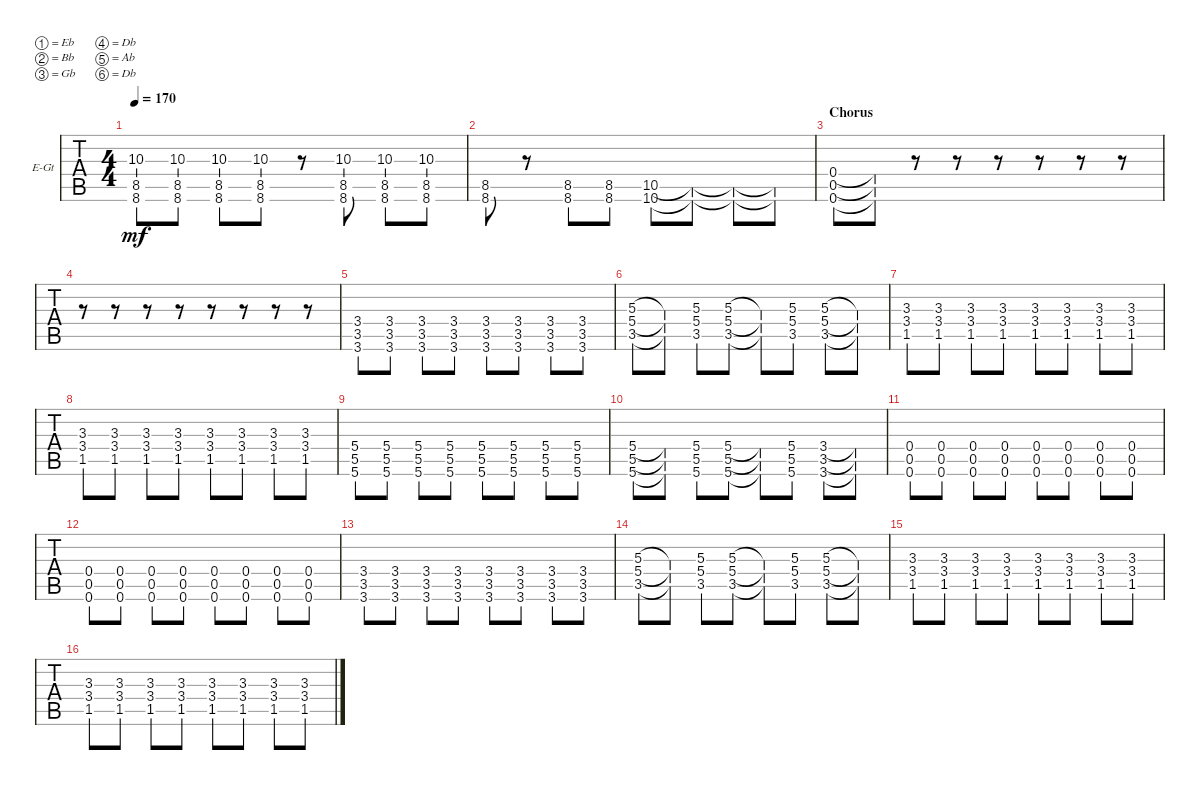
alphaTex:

\defaultSystemsLayout 4
\bracketExtendMode groupsimilarinstruments
\firstSystemTrackNameOrientation horizontal
\otherSystemsTrackNameOrientation horizontal
\track ("Guitar 2" "E-Gt") {instrument distortionguitar}
\staff {tabs}
\tuning (Eb4 Bb3 Gb3 Db3 Ab2 Db2)
\ts (4 4)
\tempo 170
\clef g2
\ks c
(8.6 8.5 10.3).8{dy mf} (8.6 8.5 10.3).8 (8.6 8.5 10.3).8 (8.6 8.5 10.3).8 r.8 (8.6 8.5 10.3).8 (8.6 8.5 10.3).8 (8.6 8.5 10.3).8 |
(8.6 8.5).8 r.8 (8.5 8.6).8 (8.5 8.6).8 (10.6 10.5).8 (10.6{t} 10.5{t}).8 (10.6{t} 10.5{t}).8 (10.6{t} 10.5{t}).8 |
\section ("" "Chorus")
(0.6 0.5 0.4).8 (0.4{t} 0.5{t} 0.6{t}).8 r.8 r.8 r.8 r.8 r.8 r.8 |
r.8 r.8 r.8 r.8 r.8 r.8 r.8 r.8 |
(3.6 3.5 3.4).8 (3.6 3.5 3.4).8 (3.6 3.5 3.4).8 (3.6 3.5 3.4).8 (3.6 3.5 3.4).8 (3.6 3.5 3.4).8 (3.6 3.5 3.4).8 (3.6 3.5 3.4).8 |
(3.5 5.4 5.3).8 (3.5{t} 5.3{t} 5.4{t}).8 (3.5 5.4 5.3).8 (3.5 5.3 5.4).8 (3.5{t} 5.4{t} 5.3{t}).8 (3.5 5.3 5.4).8 (3.5 5.4 5.3).8 (3.5{t} 5.3{t} 5.4{t}).8 |
(1.5 3.4 3.3).8 (1.5 3.4 3.3).8 (1.5 3.4 3.3).8 (1.5 3.4 3.3).8 (1.5 3.4 3.3).8 (1.5 3.4 3.3).8 (1.5 3.4 3.3).8 (1.5 3.4 3.3).8 |
(1.5 3.4 3.3).8 (1.5 3.4 3.3).8 (1.5 3.4 3.3).8 (1.5 3.4 3.3).8 (1.5 3.4 3.3).8 (1.5 3.4 3.3).8 (1.5 3.4 3.3).8 (1.5 3.4 3.3).8 |
(5.6 5.5 5.4).8 (5.6 5.4 5.5).8 (5.6 5.5 5.4).8 (5.6 5.4 5.5).8 (5.6 5.5 5.4).8 (5.6 5.4 5.5).8 (5.6 5.5 5.4).8 (5.5 5.4 5.6).8 |
(5.6 5.5 5.4).8 (5.4{t} 5.5{t} 5.6{t}).8 (5.6 5.4 5.5).8 (5.6 5.5 5.4).8 (5.6{t} 5.5{t} 5.4{t}).8 (5.6 5.4 5.5).8 (3.6 3.5 3.4).8 (3.6{t} 3.4{t} 3.5{t}).8 |
(0.6 0.5 0.4).8 (0.6 0.5 0.4).8 (0.6 0.5 0.4).8 (0.6 0.5 0.4).8 (0.6 0.5 0.4).8 (0.6 0.5 0.4).8 (0.6 0.5 0.4).8 (0.6 0.5 0.4).8 |
(0.6 0.5 0.4).8 (0.6 0.5 0.4).8 (0.6 0.5 0.4).8 (0.6 0.5 0.4).8 (0.6 0.5 0.4).8 (0.6 0.5 0.4).8 (0.6 0.5 0.4).8 (0.6 0.5 0.4).8 |
(3.6 3.5 3.4).8 (3.6 3.5 3.4).8 (3.6 3.5 3.4).8 (3.6 3.5 3.4).8 (3.6 3.5 3.4).8 (3.6 3.5 3.4).8 (3.6 3.5 3.4).8 (3.6 3.5 3.4).8 |
(3.5 5.4 5.3).8 (3.5{t} 5.4{t} 5.3{t}).8 (3.5 5.4 5.3).8 (3.5 5.4 5.3).8 (3.5{t} 5.4{t} 5.3{t}).8 (3.5 5.4 5.3).8 (3.5 5.4 5.3).8 (3.5{t} 5.4{t} 5.3{t}).8 |
(1.5 3.4 3.3).8 (1.5 3.4 3.3).8 (1.5 3.4 3.3).8 (1.5 3.4 3.3).8 (1.5 3.4 3.3).8 (1.5 3.4 3.3).8 (1.5 3.4 3.3).8 (1.5 3.4 3.3).8 |
(1.5 3.4 3.3).8 (1.5 3.4 3.3).8 (1.5 3.4 3.3).8 (1.5 3.4 3.3).8 (1.5 3.4 3.3).8 (1.5 3.4 3.3).8 (1.5 3.4 3.3).8 (1.5 3.4 3.3).8
